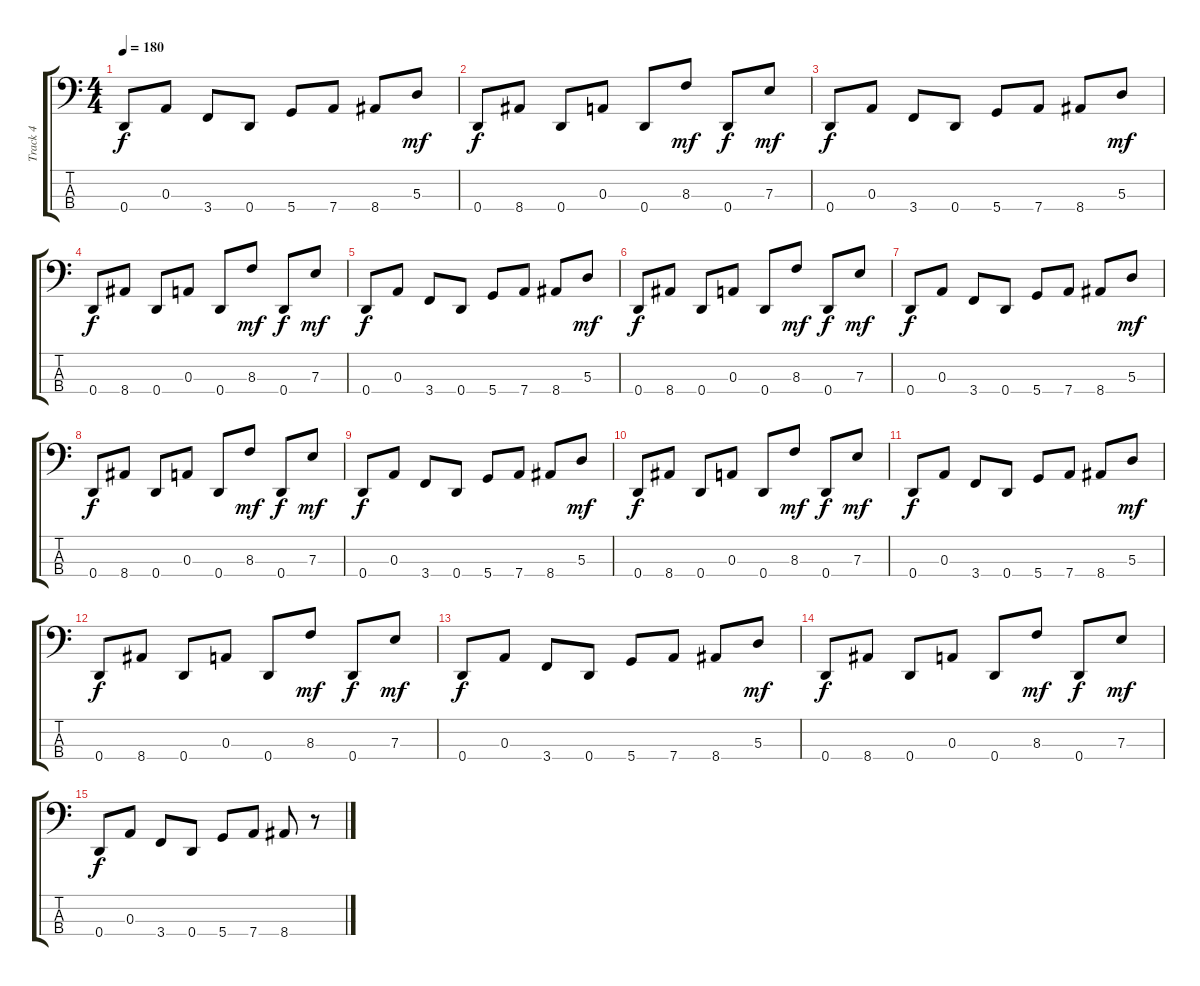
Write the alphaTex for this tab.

\track ("Track 4" "Track 4") {instrument electricbassfinger}
\staff {score tabs}
\tuning (G2 D2 A1 D1) {hide}
\ts (4 4)
\tempo 180
\clef f4
\ks c
0.4.8{dy f} 0.3.8 3.4.8 0.4.8 5.4.8 7.4.8 8.4.8 5.3.8{dy mf} |
0.4.8{dy f} 8.4.8 0.4.8 0.3.8 0.4.8 8.3.8{dy mf} 0.4.8{dy f} 7.3.8{dy mf} |
0.4.8{dy f} 0.3.8 3.4.8 0.4.8 5.4.8 7.4.8 8.4.8 5.3.8{dy mf} |
0.4.8{dy f} 8.4.8 0.4.8 0.3.8 0.4.8 8.3.8{dy mf} 0.4.8{dy f} 7.3.8{dy mf} |
0.4.8{dy f} 0.3.8 3.4.8 0.4.8 5.4.8 7.4.8 8.4.8 5.3.8{dy mf} |
0.4.8{dy f} 8.4.8 0.4.8 0.3.8 0.4.8 8.3.8{dy mf} 0.4.8{dy f} 7.3.8{dy mf} |
0.4.8{dy f} 0.3.8 3.4.8 0.4.8 5.4.8 7.4.8 8.4.8 5.3.8{dy mf} |
0.4.8{dy f} 8.4.8 0.4.8 0.3.8 0.4.8 8.3.8{dy mf} 0.4.8{dy f} 7.3.8{dy mf} |
0.4.8{dy f} 0.3.8 3.4.8 0.4.8 5.4.8 7.4.8 8.4.8 5.3.8{dy mf} |
0.4.8{dy f} 8.4.8 0.4.8 0.3.8 0.4.8 8.3.8{dy mf} 0.4.8{dy f} 7.3.8{dy mf} |
0.4.8{dy f} 0.3.8 3.4.8 0.4.8 5.4.8 7.4.8 8.4.8 5.3.8{dy mf} |
0.4.8{dy f} 8.4.8 0.4.8 0.3.8 0.4.8 8.3.8{dy mf} 0.4.8{dy f} 7.3.8{dy mf} |
0.4.8{dy f} 0.3.8 3.4.8 0.4.8 5.4.8 7.4.8 8.4.8 5.3.8{dy mf} |
0.4.8{dy f} 8.4.8 0.4.8 0.3.8 0.4.8 8.3.8{dy mf} 0.4.8{dy f} 7.3.8{dy mf} |
0.4.8{dy f} 0.3.8 3.4.8 0.4.8 5.4.8 7.4.8 8.4.8 r.8
